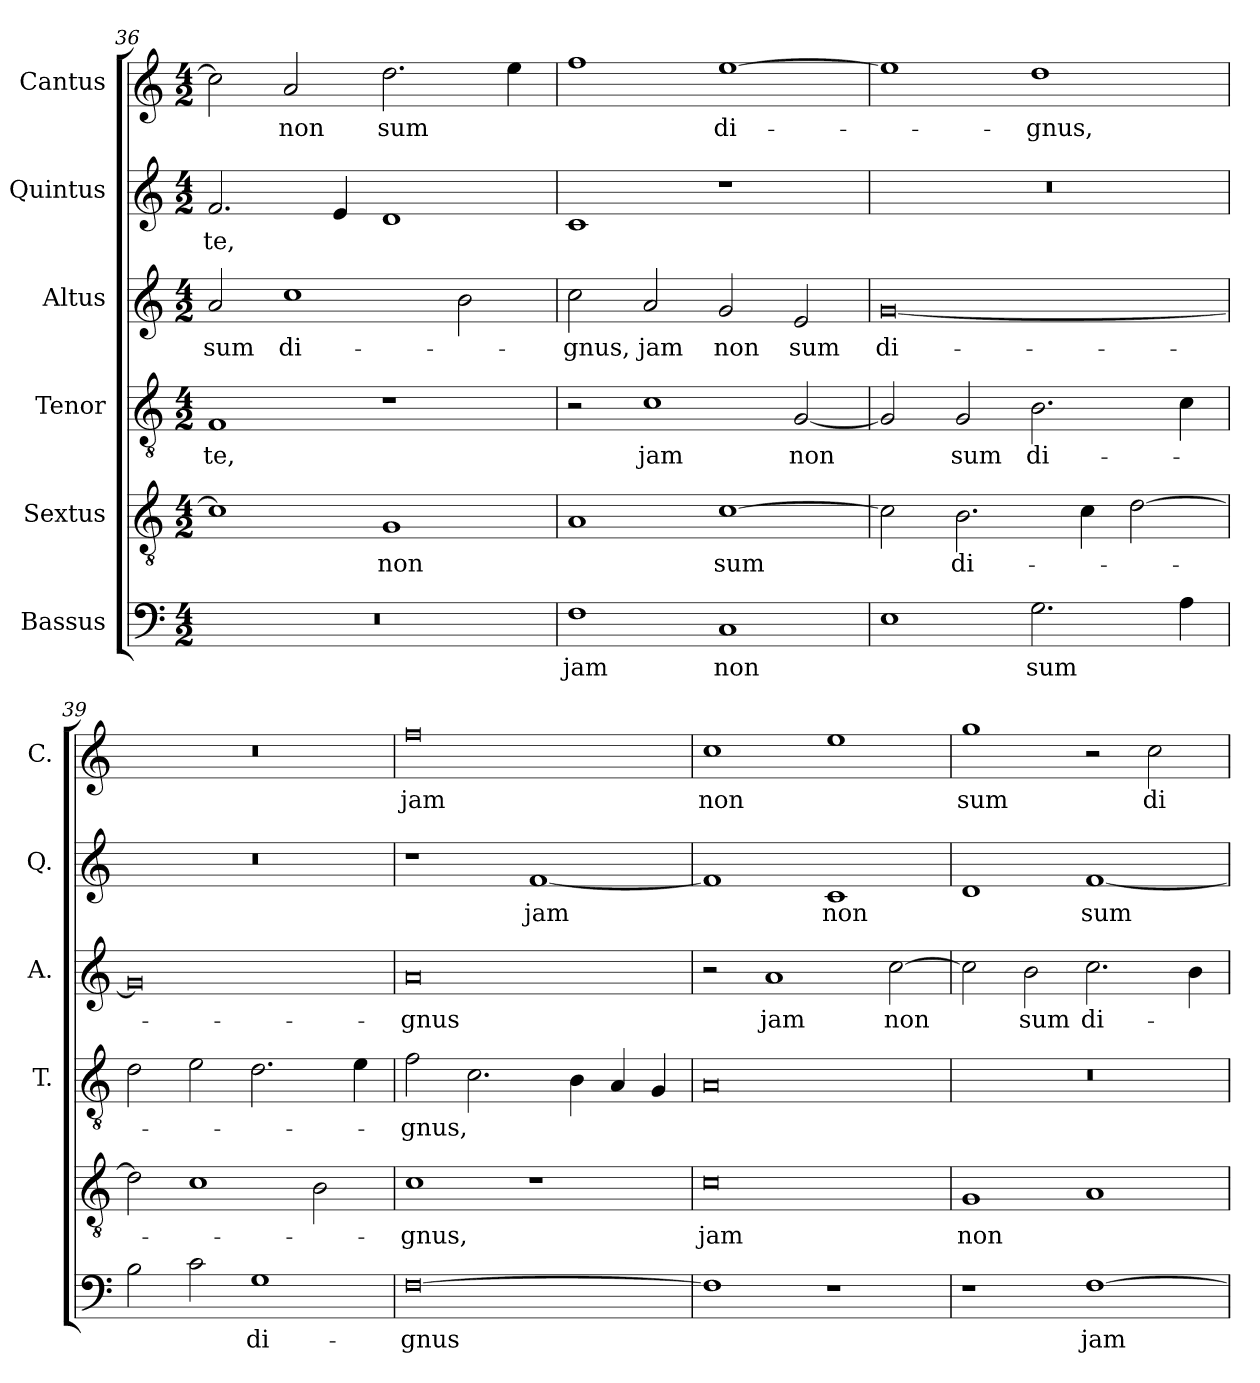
**kern	**text	**kern	**text	**kern	**text	**kern	**text	**kern	**text	**kern	**text
*part6	*part6	*part5	*part5	*part4	*part4	*part3	*part3	*part2	*part2	*part1	*part1
*staff6	*staff6	*staff5	*staff5	*staff4	*staff4	*staff3	*staff3	*staff2	*staff2	*staff1	*staff1
*I"Bassus	*	*I"Sextus	*	*I"Tenor	*	*I"Altus	*	*I"Quintus	*	*I"Cantus	*
*	*	*	*	*I'T.	*	*I'A.	*	*I'Q.	*	*I'C.	*
*clefF4	*	*clefGv2	*	*clefGv2	*	*clefG2	*	*clefG2	*	*clefG2	*
*k[]	*	*k[]	*	*k[]	*	*k[]	*	*k[]	*	*k[]	*
*M4/2	*	*M4/2	*	*M4/2	*	*M4/2	*	*M4/2	*	*M4/2	*
=36	=36	=36	=36	=36	=36	=36	=36	=36	=36	=36	=36
!	!	!	!	!	!LO:LY:b	!	!LO:LY:b	!	!LO:LY:b	!	!
0r	.	1c]	.	1F	te,	2a/	sum	2.f/	te,	2cc\]	.
!	!	!	!	!	!	!	!LO:LY:b	!	!	!	!LO:LY:b
.	.	.	.	.	.	1cc	di-	.	.	2a/	non
.	.	.	.	.	.	.	.	4e/	.	.	.
!	!	!	!LO:LY:b	!	!	!	!	!	!	!	!LO:LY:b
.	.	1G	non	1r	.	.	.	1d	.	2.dd\	sum
.	.	.	.	.	.	2b\	.	.	.	.	.
.	.	.	.	.	.	.	.	.	.	4ee\	.
=37	=37	=37	=37	=37	=37	=37	=37	=37	=37	=37	=37
!	!LO:LY:b	!	!	!	!	!	!LO:LY:b	!	!	!	!
1F	jam	1A	.	2r	.	2cc\	-gnus,	1c	.	1ff	.
!	!	!	!	!	!LO:LY:b	!	!LO:LY:b	!	!	!	!
.	.	.	.	1c	jam	2a/	jam	.	.	.	.
!	!LO:LY:b	!	!LO:LY:b	!	!	!	!LO:LY:b	!	!	!	!LO:LY:b
1C	non	[1c	sum	.	.	2g/	non	1r	.	[1ee	di-
!	!	!	!	!	!LO:LY:b	!	!LO:LY:b	!	!	!	!
.	.	.	.	[2G/	non	2e/	sum	.	.	.	.
=38	=38	=38	=38	=38	=38	=38	=38	=38	=38	=38	=38
!	!	!	!	!	!	!	!LO:LY:b	!	!	!	!
1E	.	2c\]	.	2G/]	.	[0g	di-	0r	.	1ee]	.
!	!	!	!LO:LY:b	!	!LO:LY:b	!	!	!	!	!	!
.	.	2.B\	di-	2G/	sum	.	.	.	.	.	.
!	!LO:LY:b	!	!	!	!LO:LY:b	!	!	!	!	!	!LO:LY:b
2.G\	sum	.	.	2.B\	di-	.	.	.	.	1dd	-gnus,
.	.	4c\	.	.	.	.	.	.	.	.	.
.	.	[2d\	.	.	.	.	.	.	.	.	.
4A\	.	.	.	4c\	.	.	.	.	.	.	.
=39	=39	=39	=39	=39	=39	=39	=39	=39	=39	=39	=39
2B\	.	2d\]	.	2d\	.	0g]	.	0r	.	0r	.
2c\	.	1c	.	2e\	.	.	.	.	.	.	.
!	!LO:LY:b	!	!	!	!	!	!	!	!	!	!
1G	di-	.	.	2.d\	.	.	.	.	.	.	.
.	.	2B\	.	.	.	.	.	.	.	.	.
.	.	.	.	4e\	.	.	.	.	.	.	.
=40	=40	=40	=40	=40	=40	=40	=40	=40	=40	=40	=40
!	!LO:LY:b	!	!LO:LY:b	!	!LO:LY:b	!	!LO:LY:b	!	!	!	!LO:LY:b
[0F	-gnus	1c	-gnus,	2f\	-gnus,	0a	-gnus	1r	.	0ff	jam
.	.	.	.	2.c\	.	.	.	.	.	.	.
!	!	!	!	!	!	!	!	!	!LO:LY:b	!	!
.	.	1r	.	.	.	.	.	[1f	jam	.	.
.	.	.	.	4B\	.	.	.	.	.	.	.
.	.	.	.	4A/	.	.	.	.	.	.	.
.	.	.	.	4G/	.	.	.	.	.	.	.
!!LO:LB:g=z
=41	=41	=41	=41	=41	=41	=41	=41	=41	=41	=41	=41
!	!	!	!LO:LY:b	!	!	!	!	!	!	!	!LO:LY:b
1F]	.	0c	jam	0A	.	2r	.	1f]	.	1cc	non
!	!	!	!	!	!	!	!LO:LY:b	!	!	!	!
.	.	.	.	.	.	1a	jam	.	.	.	.
!	!	!	!	!	!	!	!	!	!LO:LY:b	!	!
1r	.	.	.	.	.	.	.	1c	non	1ee	.
!	!	!	!	!	!	!	!LO:LY:b	!	!	!	!
.	.	.	.	.	.	[2cc\	non	.	.	.	.
=42	=42	=42	=42	=42	=42	=42	=42	=42	=42	=42	=42
!	!	!	!LO:LY:b	!	!	!	!	!	!	!	!LO:LY:b
1r	.	1G	non	0r	.	2cc\]	.	1d	.	1gg	sum
!	!	!	!	!	!	!	!LO:LY:b	!	!	!	!
.	.	.	.	.	.	2b\	sum	.	.	.	.
!	!LO:LY:b	!	!	!	!	!	!LO:LY:b	!	!LO:LY:b	!	!
[1F	jam	1A	.	.	.	2.cc\	di-	[1f	sum	2r	.
!	!	!	!	!	!	!	!	!	!	!	!LO:LY:b
.	.	.	.	.	.	.	.	.	.	2cc\	di-
.	.	.	.	.	.	4b\	.	.	.	.	.
=	=	=	=	=	=	=	=	=	=	=	=
*-	*-	*-	*-	*-	*-	*-	*-	*-	*-	*-	*-
